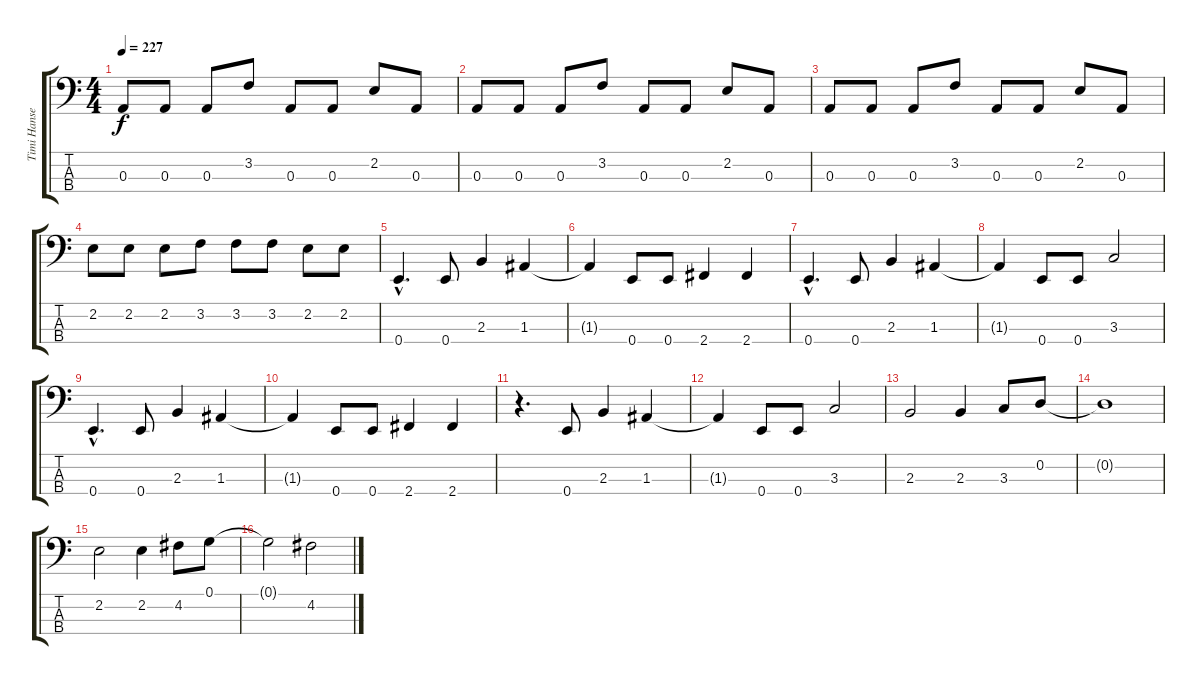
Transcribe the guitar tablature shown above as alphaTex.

\track ("Timi Hansen" "Timi Hanse") {instrument electricbasspick}
\staff {score tabs}
\tuning (G2 D2 A1 E1) {hide}
\ts (4 4)
\tempo 227
\clef f4
\ks c
0.3.8{dy f} 0.3.8 0.3.8 3.2.8 0.3.8 0.3.8 2.2.8 0.3.8 |
0.3.8 0.3.8 0.3.8 3.2.8 0.3.8 0.3.8 2.2.8 0.3.8 |
0.3.8 0.3.8 0.3.8 3.2.8 0.3.8 0.3.8 2.2.8 0.3.8 |
2.2.8 2.2.8 2.2.8 3.2.8 3.2.8 3.2.8 2.2.8 2.2.8 |
0.4{hac}.4{d} 0.4.8 2.3.4 1.3.4 |
1.3{t}.4 0.4.8 0.4.8 2.4.4 2.4.4 |
0.4{hac}.4{d} 0.4.8 2.3.4 1.3.4 |
1.3{t}.4 0.4.8 0.4.8 3.3.2 |
0.4{hac}.4{d} 0.4.8 2.3.4 1.3.4 |
1.3{t}.4 0.4.8 0.4.8 2.4.4 2.4.4 |
r.4{d} 0.4.8 2.3.4 1.3.4 |
1.3{t}.4 0.4.8 0.4.8 3.3.2 |
2.3.2 2.3.4 3.3.8 0.2.8 |
0.2{t}.1 |
2.2.2 2.2.4 4.2.8 0.1.8 |
0.1{t}.2 4.2.2
